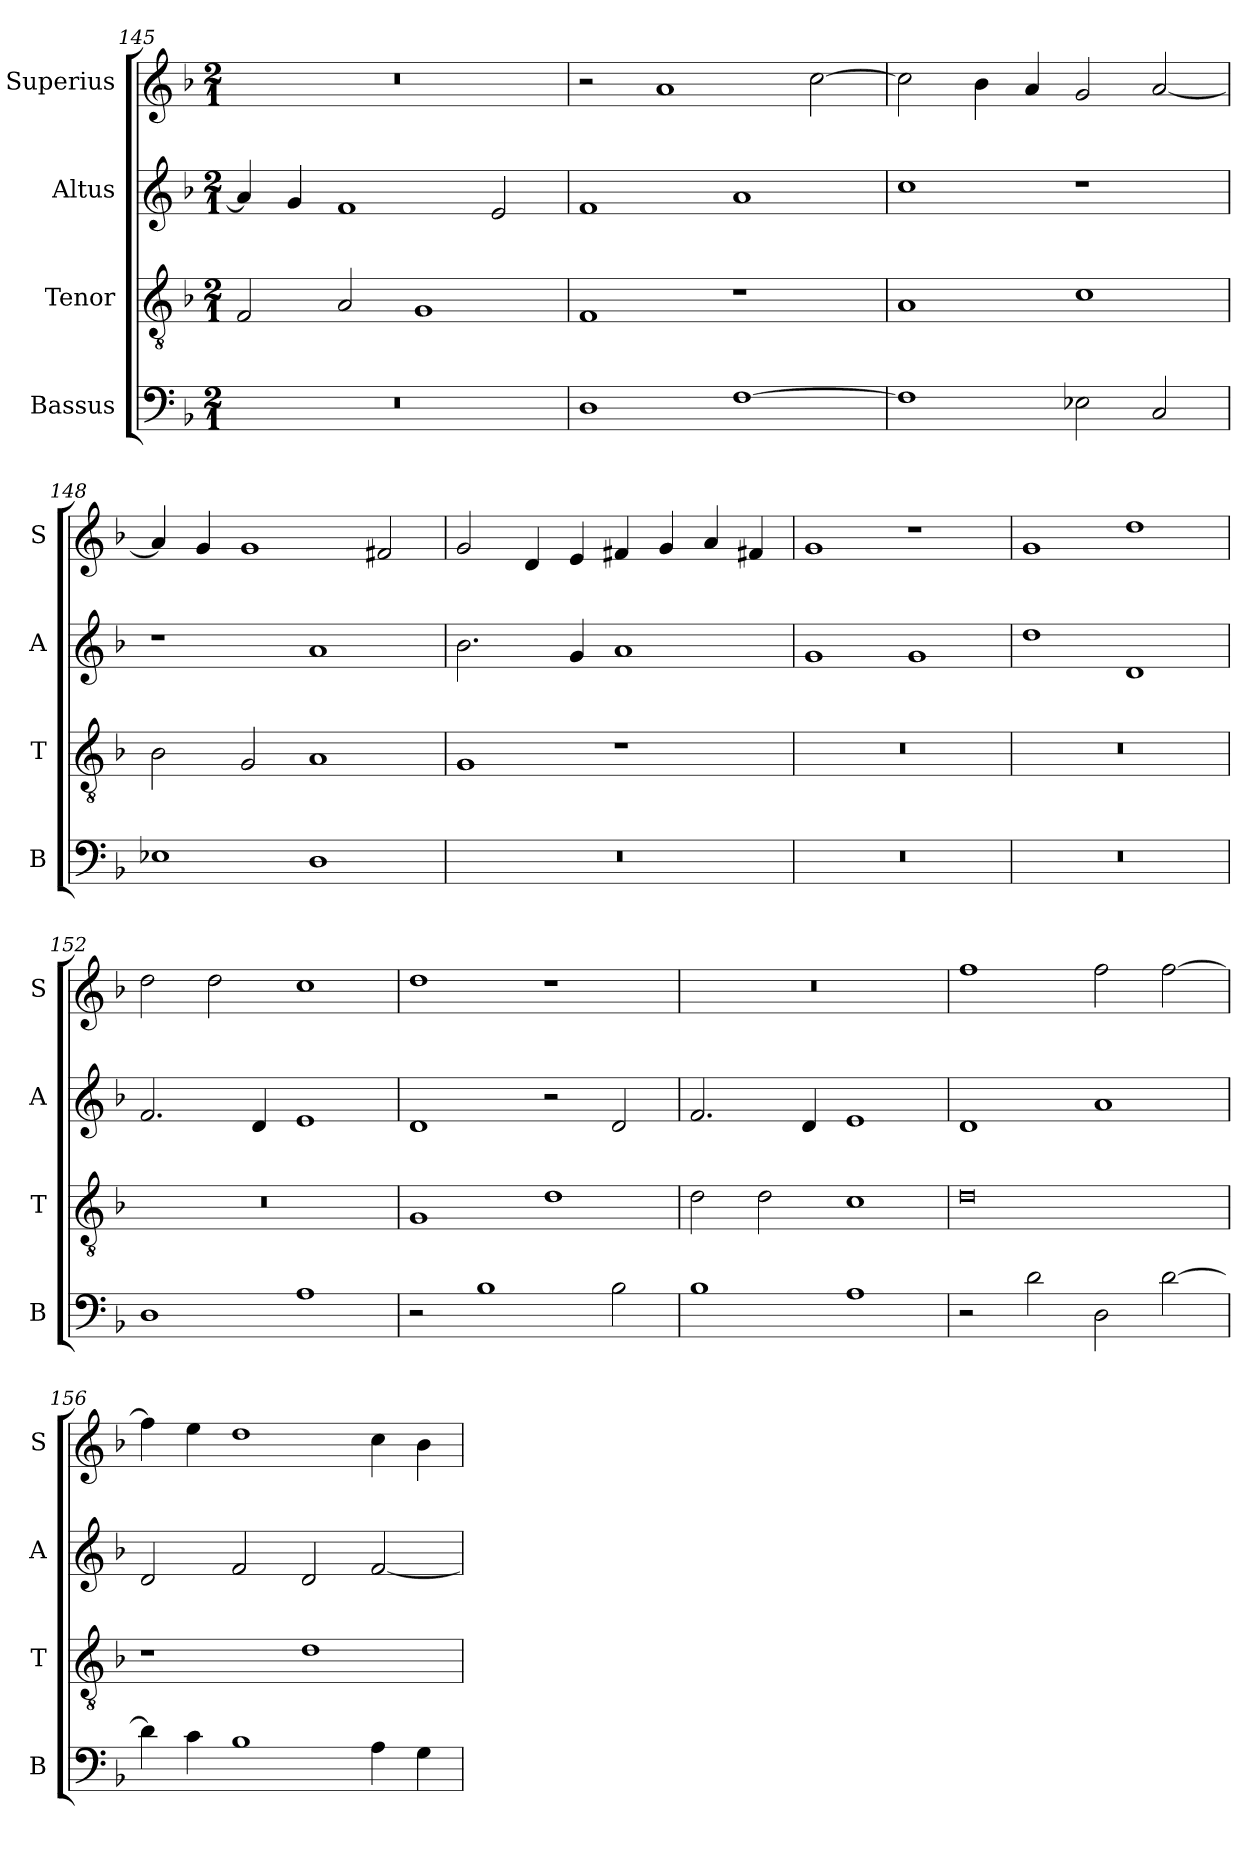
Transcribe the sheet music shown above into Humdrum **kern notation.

**kern	**kern	**kern	**kern
*part4	*part3	*part2	*part1
*staff4	*staff3	*staff2	*staff1
*I"Bassus	*I"Tenor	*I"Altus	*I"Superius
*I'B	*I'T	*I'A	*I'S
*clefF4	*clefGv2	*clefG2	*clefG2
*k[b-]	*k[b-]	*k[b-]	*k[b-]
*M2/1	*M2/1	*M2/1	*M2/1
=145	=145	=145	=145
0r	2F/	4a/]	0r
.	.	4g/	.
.	2A/	1f	.
.	1G	.	.
.	.	2e/	.
=146	=146	=146	=146
1D	1F	1f	2r
.	.	.	1a
[1F	1r	1a	.
.	.	.	[2cc\
=147	=147	=147	=147
1F]	1A	1cc	2cc\]
.	.	.	4b-\
.	.	.	4a/
2E-X\	1c	1r	2g/
2C/	.	.	[2a/
=148	=148	=148	=148
1E-X	2B-\	1r	4a/]
.	.	.	4g/
.	2G/	.	1g
1D	1A	1a	.
.	.	.	2f#X/
=149	=149	=149	=149
0r	1G	2.b-\	2g/
.	.	.	4d/
.	.	4g/	4e/
.	1r	1a	4f#X/
.	.	.	4g/
.	.	.	4a/
.	.	.	4f#X/
=150	=150	=150	=150
0r	0r	1g	1g
.	.	1g	1r
=151	=151	=151	=151
0r	0r	1dd	1g
.	.	1d	1dd
=152	=152	=152	=152
1D	0r	2.f/	2dd\
.	.	.	2dd\
.	.	4d/	.
1A	.	1e	1cc
=153	=153	=153	=153
2r	1G	1d	1dd
1B-	.	.	.
.	1d	2r	1r
2B-\	.	2d/	.
=154	=154	=154	=154
1B-	2d\	2.f/	0r
.	2d\	.	.
.	.	4d/	.
1A	1c	1e	.
=155	=155	=155	=155
2r	0d	1d	1ff
2d\	.	.	.
2D\	.	1a	2ff\
[2d\	.	.	[2ff\
=156	=156	=156	=156
4d\]	1r	2d/	4ff\]
4c\	.	.	4ee\
1B-	.	2f/	1dd
.	1d	2d/	.
4A\	.	[2f/	4cc\
4G\	.	.	4b-\
=	=	=	=
*-	*-	*-	*-
